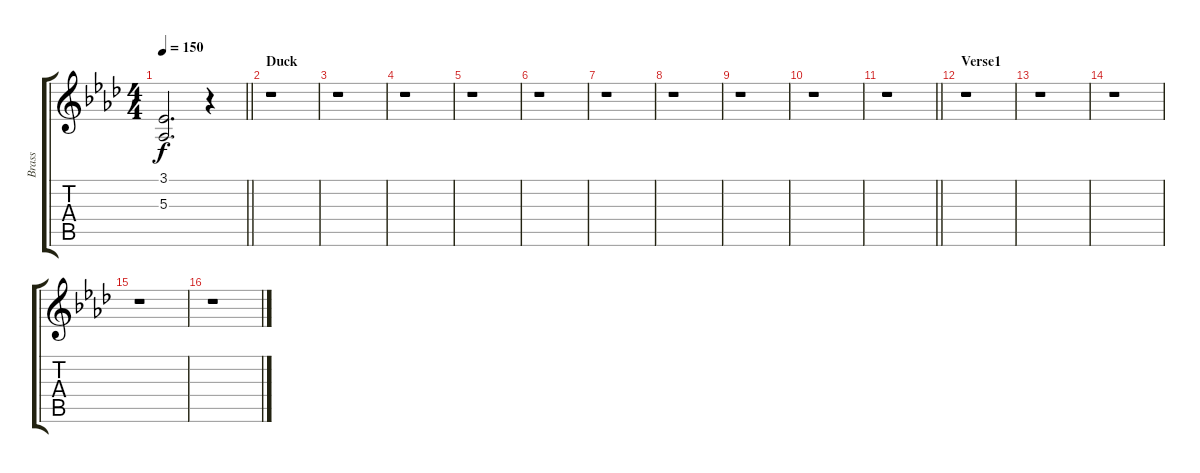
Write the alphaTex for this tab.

\track ("Brass" "Brass") {instrument brasssection}
\staff {score tabs}
\tuning (C4 G3 Eb3 Bb2 F2 C2) {hide}
\ts (4 4)
\tempo 150
\clef g2
\barLineRight lightlight
\ks fminor
(3.1 5.3).2{d dy f} r.4 |
\section ("" "Duck")
r.1 |
r.1 |
r.1 |
r.1 |
r.1 |
r.1 |
r.1 |
r.1 |
r.1 |
\barLineRight lightlight
r.1 |
\section ("" "Verse1")
r.1 |
r.1 |
r.1 |
r.1 |
r.1
